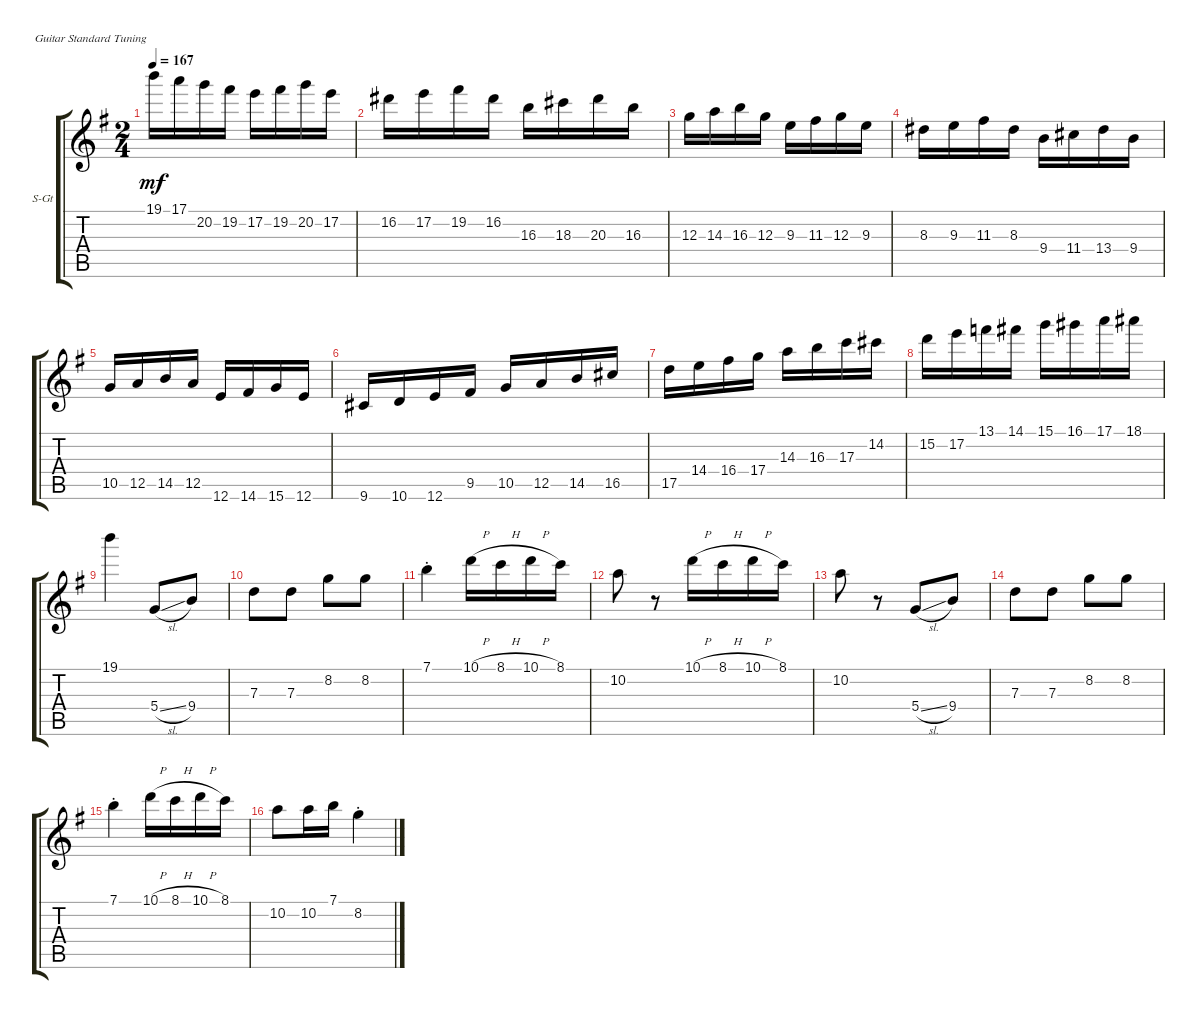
\defaultSystemsLayout 4
\bracketExtendMode groupsimilarinstruments
\firstSystemTrackNameOrientation horizontal
\otherSystemsTrackNameOrientation horizontal
\track ("Steel Guitar" "S-Gt") {instrument acousticguitarsteel}
\staff {score tabs}
\tuning (E4 B3 G3 D3 A2 E2)
\ts (2 4)
\tempo 167
\clef g2
\ks g
19.1.16{dy mf} 17.1.16 20.2.16 19.2.16 17.2.16 19.2.16 20.2.16 17.2.16 |
16.2.16 17.2.16 19.2.16 16.2.16 16.3.16 18.3.16 20.3.16 16.3.16 |
12.3.16 14.3.16 16.3.16 12.3.16 9.3.16 11.3.16 12.3.16 9.3.16 |
8.3.16 9.3.16 11.3.16 8.3.16 9.4.16 11.4.16 13.4.16 9.4.16 |
10.5.16 12.5.16 14.5.16 12.5.16 12.6.16 14.6.16 15.6.16 12.6.16 |
9.6.16 10.6.16 12.6.16 9.5.16 10.5.16 12.5.16 14.5.16 16.5.16 |
17.5.16 14.4.16 16.4.16 17.4.16 14.3.16 16.3.16 17.3.16 14.2.16 |
15.2.16 17.2.16 13.1.16 14.1.16 15.1.16 16.1.16 17.1.16 18.1.16 |
19.1.4 5.4{sl}.8 9.4.8 |
7.3.8 7.3.8 8.2.8 8.2.8 |
7.1{st}.4 10.1{h}.16 8.1{h}.16 10.1{h}.16 8.1.16 |
10.2.8 r.8 10.1{h}.16 8.1{h}.16 10.1{h}.16 8.1.16 |
10.2.8 r.8 5.4{sl}.8 9.4.8 |
7.3.8 7.3.8 8.2.8 8.2.8 |
7.1{st}.4 10.1{h}.16 8.1{h}.16 10.1{h}.16 8.1.16 |
10.2.8 10.2.16 7.1.16 8.2{st}.4
